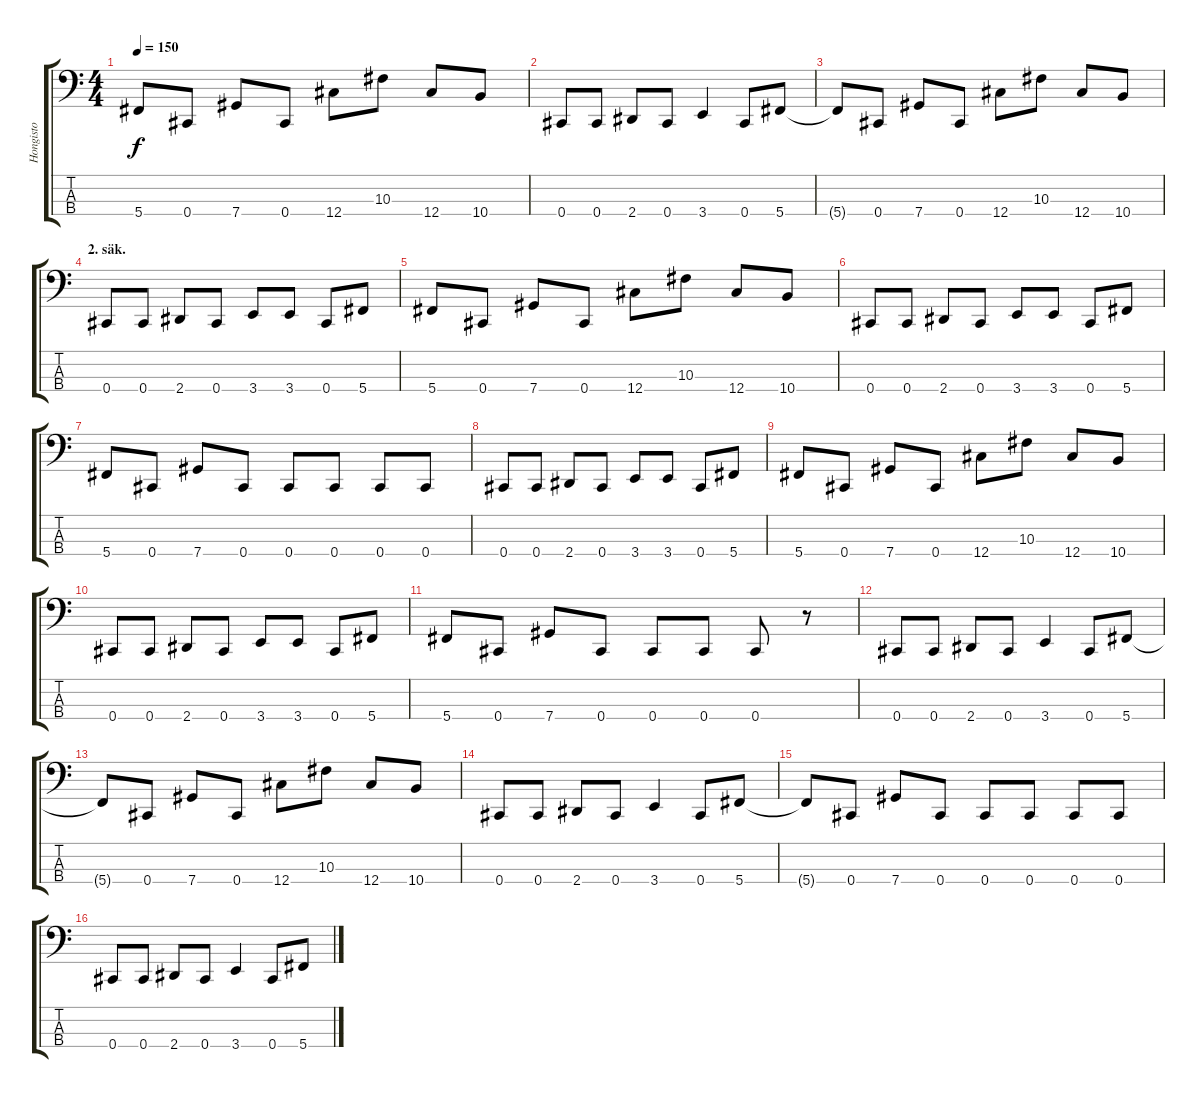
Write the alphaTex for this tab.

\track ("Hongisto" "Hongisto") {instrument electricbassfinger}
\staff {score tabs}
\tuning (Gb2 Db2 Ab1 Db1) {hide}
\ts (4 4)
\tempo 150
\clef f4
\ks c
5.4{t}.8{dy f} 0.4.8 7.4.8 0.4.8 12.4.8 10.3.8 12.4.8 10.4.8 |
0.4.8 0.4.8 2.4.8 0.4.8 3.4.4 0.4.8 5.4.8 |
5.4{t}.8 0.4.8 7.4.8 0.4.8 12.4.8 10.3.8 12.4.8 10.4.8 |
\section ("" "2. säk.")
0.4.8 0.4.8 2.4.8 0.4.8 3.4.8 3.4.8 0.4.8 5.4.8 |
5.4.8 0.4.8 7.4.8 0.4.8 12.4.8 10.3.8 12.4.8 10.4.8 |
0.4.8 0.4.8 2.4.8 0.4.8 3.4.8 3.4.8 0.4.8 5.4.8 |
5.4.8 0.4.8 7.4.8 0.4.8 0.4.8 0.4.8 0.4.8 0.4.8 |
0.4.8 0.4.8 2.4.8 0.4.8 3.4.8 3.4.8 0.4.8 5.4.8 |
5.4.8 0.4.8 7.4.8 0.4.8 12.4.8 10.3.8 12.4.8 10.4.8 |
0.4.8 0.4.8 2.4.8 0.4.8 3.4.8 3.4.8 0.4.8 5.4.8 |
5.4.8 0.4.8 7.4.8 0.4.8 0.4.8 0.4.8 0.4.8 r.8 |
0.4.8 0.4.8 2.4.8 0.4.8 3.4.4 0.4.8 5.4.8 |
5.4{t}.8 0.4.8 7.4.8 0.4.8 12.4.8 10.3.8 12.4.8 10.4.8 |
0.4.8 0.4.8 2.4.8 0.4.8 3.4.4 0.4.8 5.4.8 |
5.4{t}.8 0.4.8 7.4.8 0.4.8 0.4.8 0.4.8 0.4.8 0.4.8 |
0.4.8 0.4.8 2.4.8 0.4.8 3.4.4 0.4.8 5.4.8
